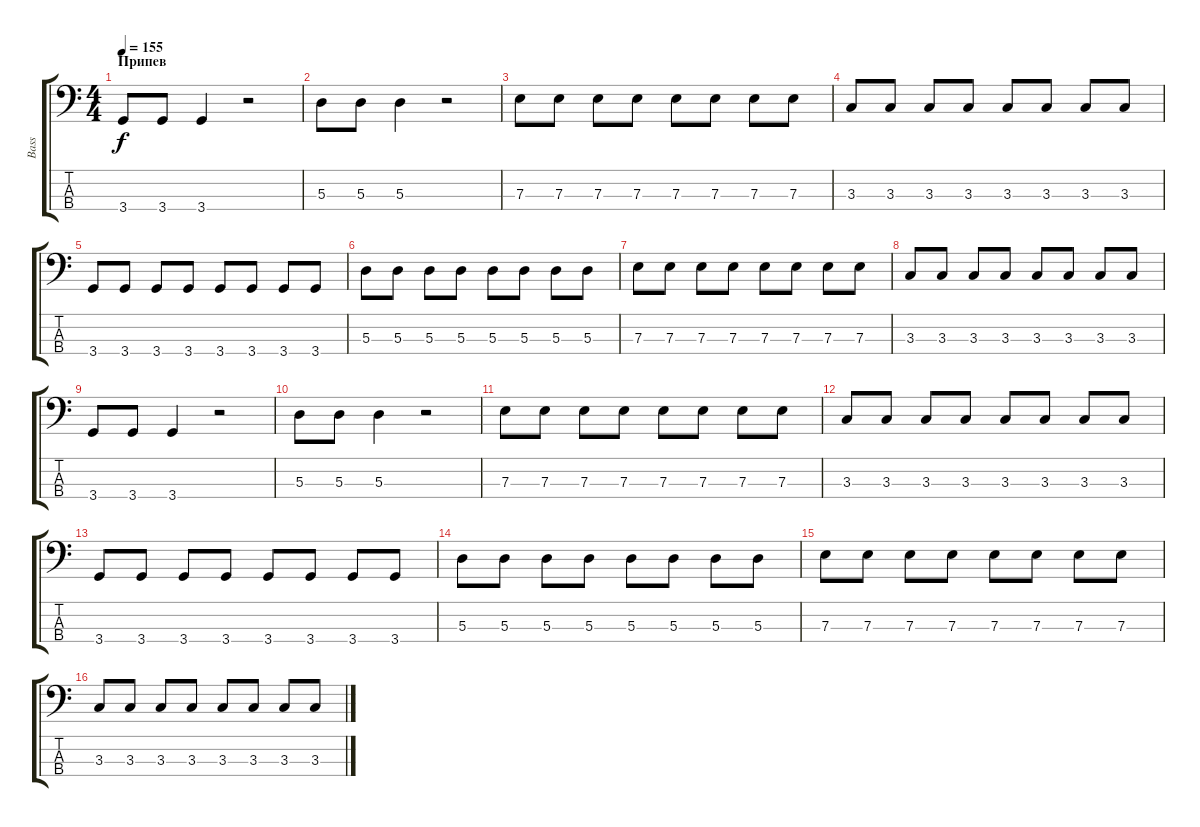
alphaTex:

\track ("Bass" "Bass") {instrument acousticguitarsteel}
\staff {score tabs}
\tuning (G2 D2 A1 E1) {hide}
\ts (4 4)
\section ("" "Припев")
\tempo 155
\clef f4
\ks c
3.4.8{dy f} 3.4.8 3.4.4 r.2 |
5.3.8 5.3.8 5.3.4 r.2 |
7.3.8 7.3.8 7.3.8 7.3.8 7.3.8 7.3.8 7.3.8 7.3.8 |
3.3.8 3.3.8 3.3.8 3.3.8 3.3.8 3.3.8 3.3.8 3.3.8 |
3.4.8 3.4.8 3.4.8 3.4.8 3.4.8 3.4.8 3.4.8 3.4.8 |
5.3.8 5.3.8 5.3.8 5.3.8 5.3.8 5.3.8 5.3.8 5.3.8 |
7.3.8 7.3.8 7.3.8 7.3.8 7.3.8 7.3.8 7.3.8 7.3.8 |
3.3.8 3.3.8 3.3.8 3.3.8 3.3.8 3.3.8 3.3.8 3.3.8 |
3.4.8 3.4.8 3.4.4 r.2 |
5.3.8 5.3.8 5.3.4 r.2 |
7.3.8 7.3.8 7.3.8 7.3.8 7.3.8 7.3.8 7.3.8 7.3.8 |
3.3.8 3.3.8 3.3.8 3.3.8 3.3.8 3.3.8 3.3.8 3.3.8 |
3.4.8 3.4.8 3.4.8 3.4.8 3.4.8 3.4.8 3.4.8 3.4.8 |
5.3.8 5.3.8 5.3.8 5.3.8 5.3.8 5.3.8 5.3.8 5.3.8 |
7.3.8 7.3.8 7.3.8 7.3.8 7.3.8 7.3.8 7.3.8 7.3.8 |
3.3.8 3.3.8 3.3.8 3.3.8 3.3.8 3.3.8 3.3.8 3.3.8
